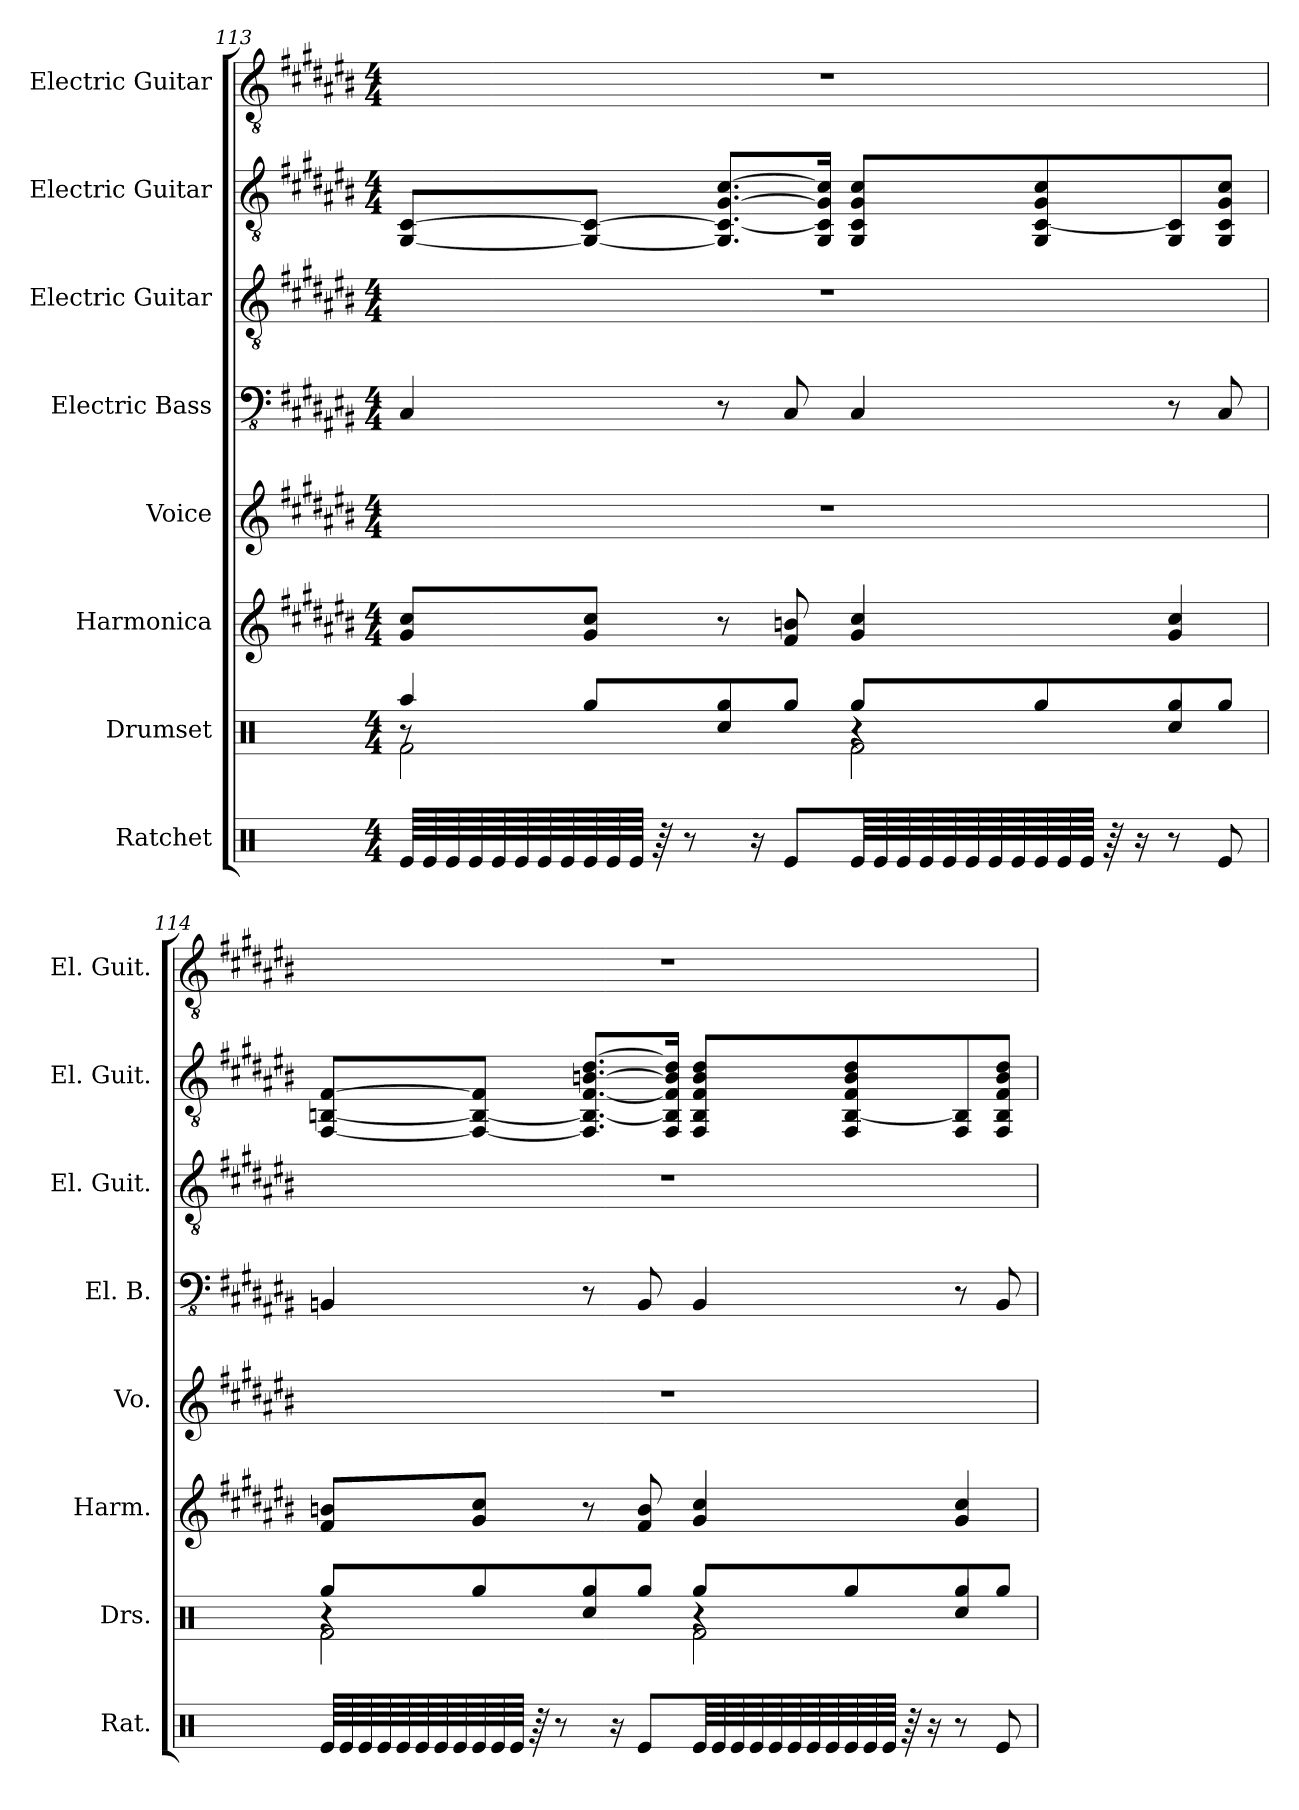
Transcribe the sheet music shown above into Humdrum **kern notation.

**kern	**kern	**kern	**kern	**kern	**kern	**kern	**kern
*part8	*part7	*part6	*part5	*part4	*part3	*part2	*part1
*staff8	*staff7	*staff6	*staff5	*staff4	*staff3	*staff2	*staff1
*I"Ratchet	*I"Drumset	*I"Harmonica	*I"Voice	*I"Electric Bass	*I"Electric Guitar	*I"Electric Guitar	*I"Electric Guitar
*I'Rat.	*I'Drs.	*I'Harm.	*I'Vo.	*I'El. B.	*I'El. Guit.	*I'El. Guit.	*I'El. Guit.
!!LO:PB:g=z
*clefX	*clefX	*clefG2	*clefG2	*clefFv4	*clefGv2	*clefGv2	*clefGv2
*k[]	*k[]	*k[f#c#g#d#a#e#b#]	*k[f#c#g#d#a#e#b#]	*k[f#c#g#d#a#e#b#]	*k[f#c#g#d#a#e#b#]	*k[f#c#g#d#a#e#b#]	*k[f#c#g#d#a#e#b#]
*M4/4	*M4/4	*M4/4	*M4/4	*M4/4	*M4/4	*M4/4	*M4/4
=113	=113	=113	=113	=113	=113	=113	=113
*	*^	*	*	*	*	*	*
*	*	*^	*	*	*	*	*	*
64Re/LLLL	4Raa/	2Rf\	8r	8g#/ 8cc#/L	1r	4CC#/	1r	[8GG#/ [8C#/L	1r
64Re/	.	.	.	.	.	.	.	.	.
64Re/	.	.	.	.	.	.	.	.	.
64Re/	.	.	.	.	.	.	.	.	.
64Re/	.	.	.	.	.	.	.	.	.
64Re/	.	.	.	.	.	.	.	.	.
64Re/	.	.	.	.	.	.	.	.	.
64Re/	.	.	.	.	.	.	.	.	.
64Re/	.	.	8Rgg/L	8g#/ 8cc#/J	.	.	.	8GG#/_ 8C#/_J	.
64Re/	.	.	.	.	.	.	.	.	.
64Re/JJJJ	.	.	.	.	.	.	.	.	.
64r	.	.	.	.	.	.	.	.	.
8r	.	.	.	.	.	.	.	.	.
.	4Rcc/	.	8Rgg/	8r	.	8r	.	8.GG#/] 8.C#/_ [8.G#/ [8.c#/L	.
16r	.	.	.	.	.	.	.	.	.
8Re/L	.	.	8Rgg/J	8f#/ 8bn/	.	8CC#/	.	.	.
.	.	.	.	.	.	.	.	16GG#/ 16C#/] 16G#/] 16c#/]Jk	.
64Re/LLL	4r	2Rf\	8Rgg/L	4g#/ 4cc#/	.	4CC#/	.	8GG#/ 8C#/ 8G#/ 8c#/L	.
64Re/	.	.	.	.	.	.	.	.	.
64Re/	.	.	.	.	.	.	.	.	.
64Re/	.	.	.	.	.	.	.	.	.
64Re/	.	.	.	.	.	.	.	.	.
64Re/	.	.	.	.	.	.	.	.	.
64Re/	.	.	.	.	.	.	.	.	.
64Re/	.	.	.	.	.	.	.	.	.
64Re/	.	.	8Rgg/	.	.	.	.	8GG#/ [8C#/ 8G#/ 8c#/	.
64Re/	.	.	.	.	.	.	.	.	.
64Re/JJJJ	.	.	.	.	.	.	.	.	.
64r	.	.	.	.	.	.	.	.	.
16r	.	.	.	.	.	.	.	.	.
8r	4Rcc/	.	8Rgg/	4g#/ 4cc#/	.	8r	.	8GG#/ 8C#/]	.
8Re/	.	.	8Rgg/J	.	.	8CC#/	.	8GG#/ 8C#/ 8G#/ 8c#/J	.
!!LO:PB:g=z
=114	=114	=114	=114	=114	=114	=114	=114	=114	=114
64Re/LLLL	4r	2Rf\	8Rgg/L	8f#/ 8bn/L	1r	4BBBn/	1r	[8FF#/ [8BBn/ [8F#/L	1r
64Re/	.	.	.	.	.	.	.	.	.
64Re/	.	.	.	.	.	.	.	.	.
64Re/	.	.	.	.	.	.	.	.	.
64Re/	.	.	.	.	.	.	.	.	.
64Re/	.	.	.	.	.	.	.	.	.
64Re/	.	.	.	.	.	.	.	.	.
64Re/	.	.	.	.	.	.	.	.	.
64Re/	.	.	8Rgg/	8g#/ 8cc#/J	.	.	.	8FF#/_ 8BB/_ 8F#/]J	.
64Re/	.	.	.	.	.	.	.	.	.
64Re/JJJJ	.	.	.	.	.	.	.	.	.
64r	.	.	.	.	.	.	.	.	.
8r	.	.	.	.	.	.	.	.	.
.	4Rcc/	.	8Rgg/	8r	.	8r	.	8.FF#/] 8.BB/_ [8.F#/ [8.Bn/ [8.d#/L	.
16r	.	.	.	.	.	.	.	.	.
8Re/L	.	.	8Rgg/J	8f#/ 8b/	.	8BBB/	.	.	.
.	.	.	.	.	.	.	.	16FF#/ 16BB/] 16F#/] 16B/] 16d#/]Jk	.
64Re/LLL	4r	2Rf\	8Rgg/L	4g#/ 4cc#/	.	4BBB/	.	8FF#/ 8BB/ 8F#/ 8B/ 8d#/L	.
64Re/	.	.	.	.	.	.	.	.	.
64Re/	.	.	.	.	.	.	.	.	.
64Re/	.	.	.	.	.	.	.	.	.
64Re/	.	.	.	.	.	.	.	.	.
64Re/	.	.	.	.	.	.	.	.	.
64Re/	.	.	.	.	.	.	.	.	.
64Re/	.	.	.	.	.	.	.	.	.
64Re/	.	.	8Rgg/	.	.	.	.	8FF#/ [8BB/ 8F#/ 8B/ 8d#/	.
64Re/	.	.	.	.	.	.	.	.	.
64Re/JJJJ	.	.	.	.	.	.	.	.	.
64r	.	.	.	.	.	.	.	.	.
16r	.	.	.	.	.	.	.	.	.
8r	4Rcc/	.	8Rgg/	4g#/ 4cc#/	.	8r	.	8FF#/ 8BB/]	.
8Re/	.	.	8Rgg/J	.	.	8BBB/	.	8FF#/ 8BB/ 8F#/ 8B/ 8d#/J	.
*	*v	*v	*v	*	*	*	*	*	*
=	=	=	=	=	=	=	=
*-	*-	*-	*-	*-	*-	*-	*-
